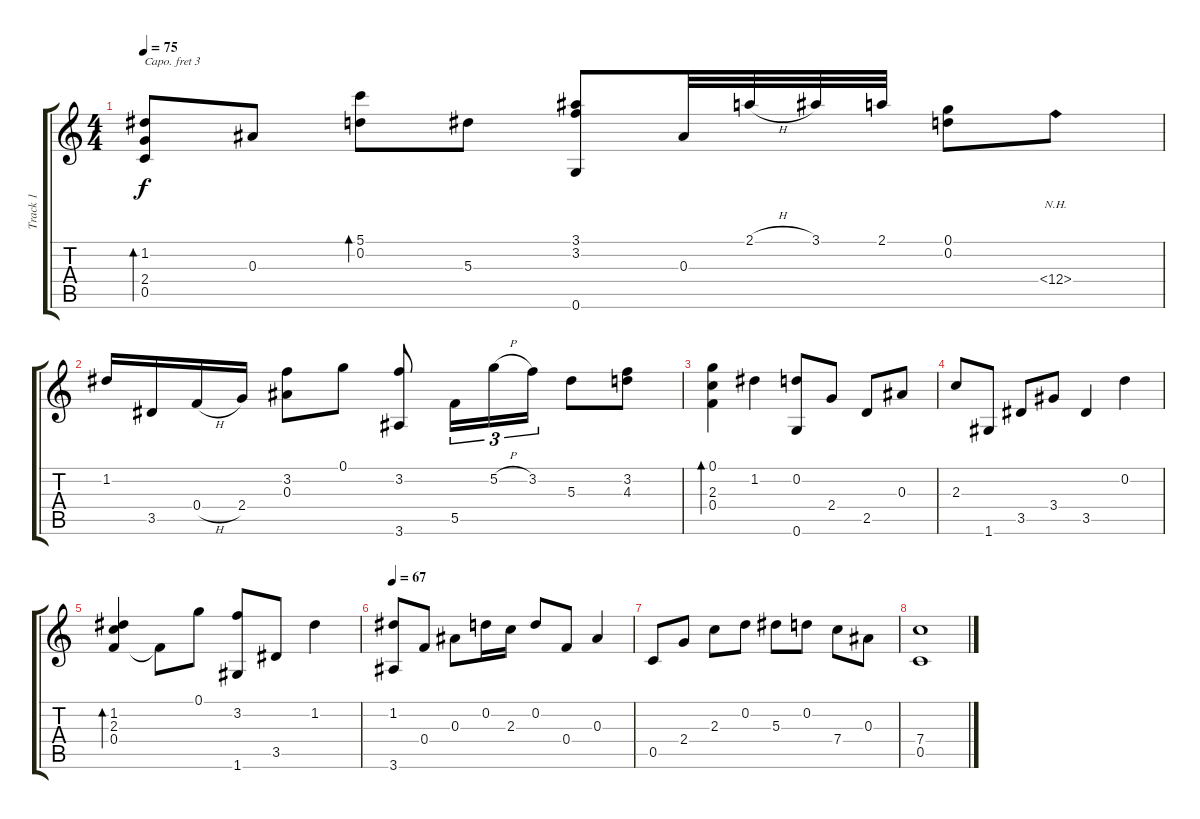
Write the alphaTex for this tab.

\track ("Track 1" "Track 1") {instrument acousticguitarnylon}
\staff {score tabs}
\capo 3
\tuning (E4 B3 G3 D3 A2 E2) {hide}
\ts (4 4)
\tempo 75
\clef g2
\ks c
(1.2 2.4 0.5).8{bd 240 dy f} 0.3.8 (5.1 0.2).8{bd 240} 5.3.8 (3.1 3.2 0.6).8 0.3.32 2.1{h}.32 3.1.32 2.1.32 (0.1 0.2).8 12.4{nh}.8 |
1.2.16 3.5.16 0.4{h}.16 2.4.16 (3.2 0.3).8 0.1.8 (3.2 3.6).8 5.5.16{tu (3 2)} 5.2{h}.16{tu (3 2)} 3.2.16{tu (3 2)} 5.3.8 (3.2 4.3).8 |
(0.1 2.3 0.4).4{bd 240} 1.2.4 (0.2 0.6).8 2.4.8 2.5.8 0.3.8 |
2.3.8 1.6.8 3.5.8 3.4.8 3.5.4 0.2.4 |
(1.2 2.3 0.4).4{bd 240} 0.4{t}.8 0.1.8 (3.2 1.6).8 3.5.8 1.2.4 |
\tempo 67
(1.2 3.6).8 0.4.8 0.3.8 0.2.16 2.3.16 0.2.8 0.4.8 0.3.4 |
0.5.8 2.4.8 2.3.8 0.2.8 5.3.8 0.2.8 7.4.8 0.3.8 |
(7.4 0.5).1
